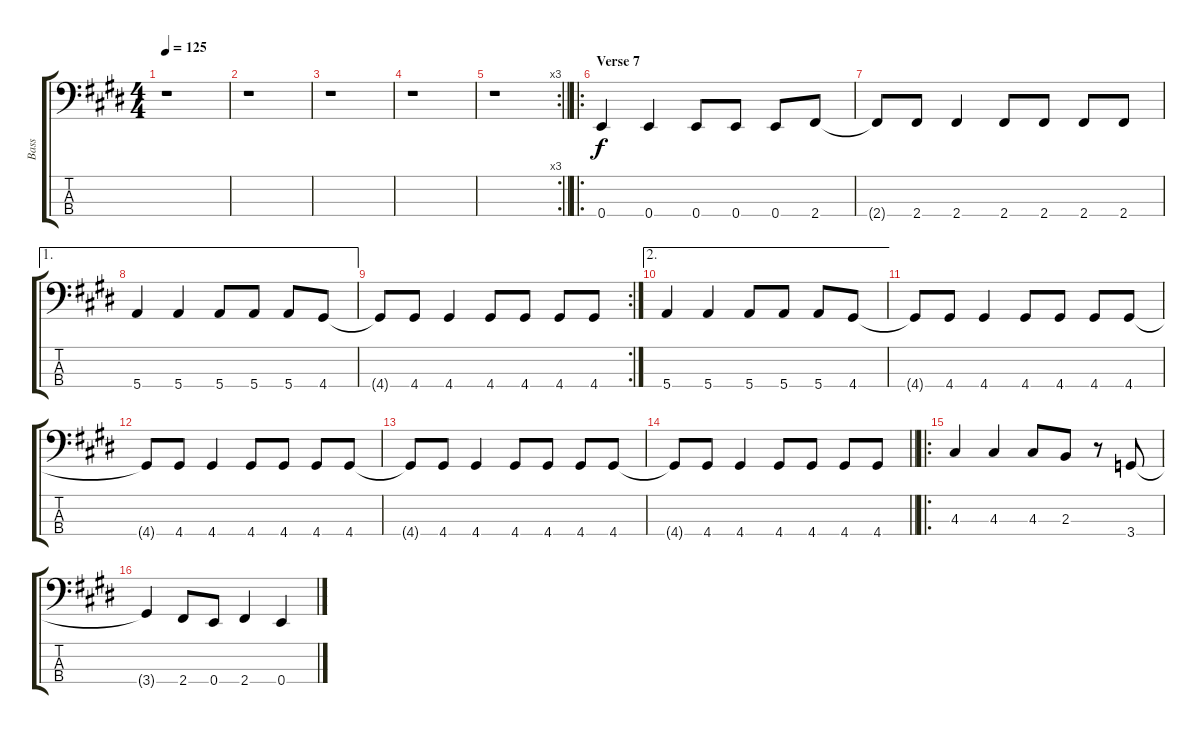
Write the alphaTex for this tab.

\track ("Bass" "Bass") {instrument electricbassfinger}
\staff {score tabs}
\tuning (G2 D2 A1 E1) {hide}
\ts (4 4)
\tempo 125
\clef f4
\ks e
r.1{dy f} |
r.1 |
r.1 |
r.1 |
\rc 3
\barLineRight lightlight
r.1 |
\ro
\section ("" "Verse 7")
0.4.4 0.4.4 0.4.8 0.4.8 0.4.8 2.4.8 |
2.4{t}.8 2.4.8 2.4.4 2.4.8 2.4.8 2.4.8 2.4.8 |
\ae 1
5.4.4 5.4.4 5.4.8 5.4.8 5.4.8 4.4.8 |
\rc 2
4.4{t}.8 4.4.8 4.4.4 4.4.8 4.4.8 4.4.8 4.4.8 |
\ae 2
5.4.4 5.4.4 5.4.8 5.4.8 5.4.8 4.4.8 |
4.4{t}.8 4.4.8 4.4.4 4.4.8 4.4.8 4.4.8 4.4.8 |
4.4{t}.8 4.4.8 4.4.4 4.4.8 4.4.8 4.4.8 4.4.8 |
4.4{t}.8 4.4.8 4.4.4 4.4.8 4.4.8 4.4.8 4.4.8 |
\barLineRight lightlight
4.4{t}.8 4.4.8 4.4.4 4.4.8 4.4.8 4.4.8 4.4.8 |
\ro
4.3.4 4.3.4 4.3.8 2.3.8 r.8 3.4.8 |
3.4{t}.4 2.4.8 0.4.8 2.4.4 0.4.4
